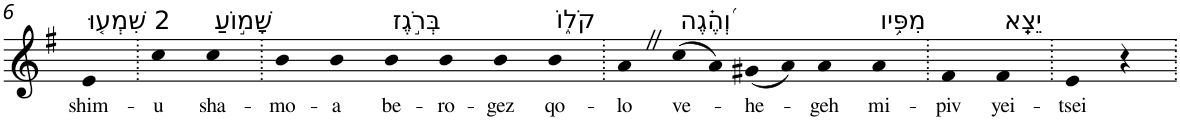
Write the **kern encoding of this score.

**kern	**text
*part1	*part1
*staff1	*staff1
*I"Piano	*
*I'Pno	*
!!LO:PB:g=z
*clefG2	*
*k[f#]	*
*G:	*
=6	=6
!LO:TX:a:t=2 שִׁמְע֤וּ	!
!	!LO:LY:b
4e	shim-
=7.	=7.
!	!LO:LY:b
4cc	-u
!LO:TX:a:t=שָׁמ֣וֹעַ	!
!	!LO:LY:b
4cc	sha-
=8.	=8.
!	!LO:LY:b
4b	-mo-
!	!LO:LY:b
4b	-a
!LO:TX:a:t=בְּרֹ֣גֶז	!
!	!LO:LY:b
4b	be-
!	!LO:LY:b
4b	-ro-
!	!LO:LY:b
4b	-gez
!LO:TX:a:t=קֹל֑וֹ	!
!	!LO:LY:b
4b	qo-
=9.	=9.
!	!LO:LY:b
4aZ	-lo
!LO:TX:a:t=וְ֝הֶ֗גֶה	!
!	!LO:LY:b
(8cc	ve-
8a)	.
!	!LO:LY:b
(8g#X	-he-
8a)	.
!	!LO:LY:b
4a	-geh
!LO:TX:a:t=מִפִּ֥יו	!
!	!LO:LY:b
4a	mi-
=10.	=10.
!	!LO:LY:b
4f#	-piv
!LO:TX:a:t=יֵצֵֽא	!
!	!LO:LY:b
4f#	yei-
=11.	=11.
!	!LO:LY:b
4e	-tsei
4r	.
=.	=.
*-	*-
